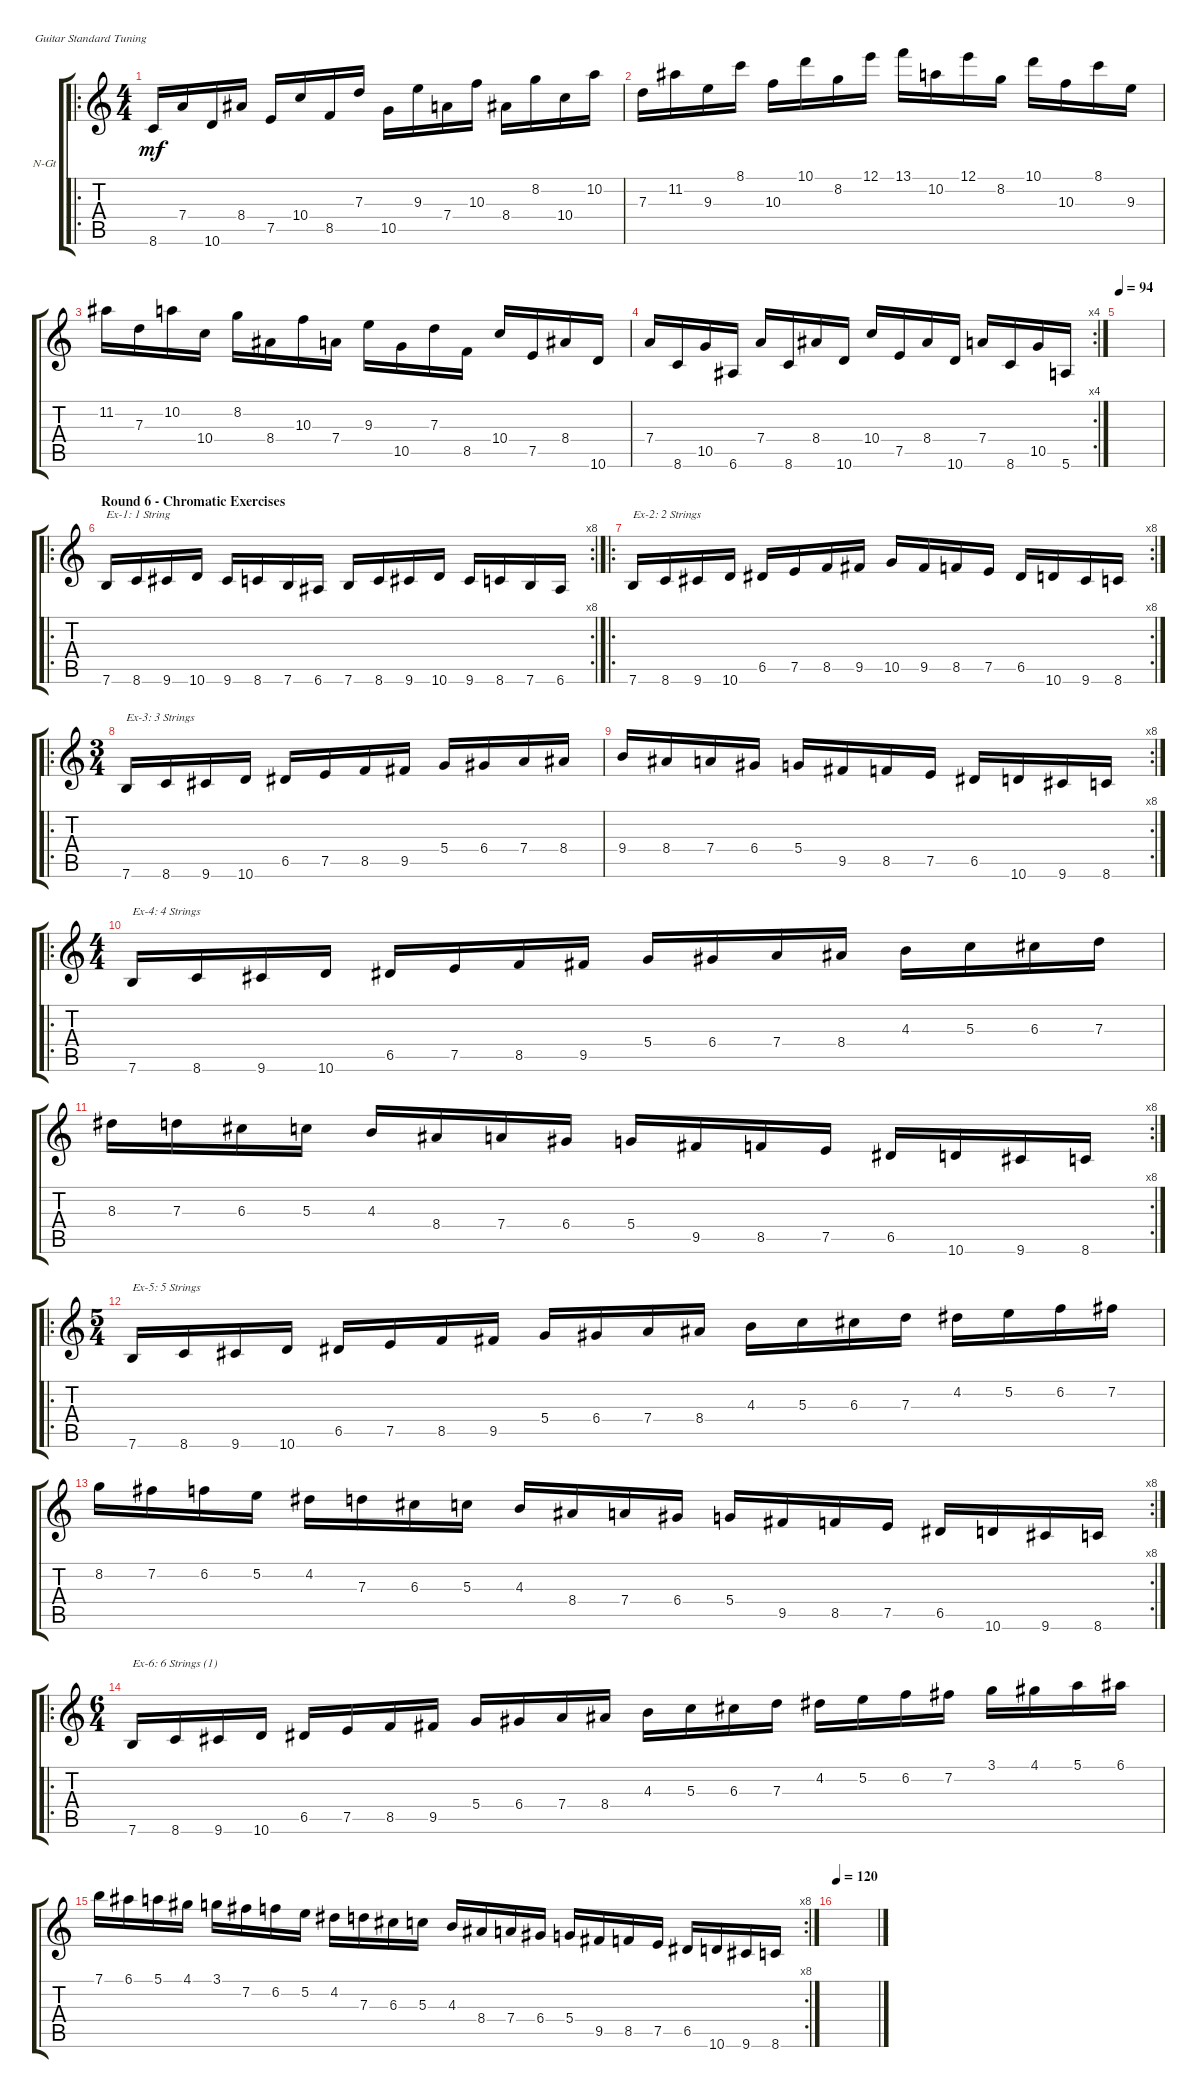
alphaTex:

\defaultSystemsLayout 4
\bracketExtendMode groupsimilarinstruments
\firstSystemTrackNameOrientation horizontal
\otherSystemsTrackNameOrientation horizontal
\track ("Nylon Guitar" "N-Gt") {instrument acousticguitarnylon}
\staff {score tabs}
\tuning (E4 B3 G3 D3 A2 E2)
\ro
\ts (4 4)
\tempo (105 hide)
\clef g2
\ks c
8.6.16{dy mf} 7.4.16 10.6.16 8.4.16 7.5.16 10.4.16 8.5.16 7.3.16 10.5.16 9.3.16 7.4.16 10.3.16 8.4.16 8.2.16 10.4.16 10.2.16 |
7.3.16 11.2.16 9.3.16 8.1.16 10.3.16 10.1.16 8.2.16 12.1.16 13.1.16 10.2.16 12.1.16 8.2.16 10.1.16 10.3.16 8.1.16 9.3.16 |
11.2.16 7.3.16 10.2.16 10.4.16 8.2.16 8.4.16 10.3.16 7.4.16 9.3.16 10.5.16 7.3.16 8.5.16 10.4.16 7.5.16 8.4.16 10.6.16 |
\rc 4
7.4.16 8.6.16 10.5.16 6.6.16 7.4.16 8.6.16 8.4.16 10.6.16 10.4.16 7.5.16 8.4.16 10.6.16 7.4.16 8.6.16 10.5.16 5.6.16 |
\tempo 94
|
\ro
\rc 8
\section ("" "Round 6 - Chromatic Exercises")
\tempo (94 hide)
\scale
0.530186 7.6.16{txt "Ex-1: 1 String                                   "} 8.6.16 9.6.16 10.6.16 9.6.16 8.6.16 7.6.16 6.6.16 7.6.16 8.6.16 9.6.16 10.6.16 9.6.16 8.6.16 7.6.16 6.6.16 |
\ro
\rc 8
\scale
0.469891 7.6.16{txt "Ex-2: 2 Strings"} 8.6.16 9.6.16 10.6.16 6.5.16 7.5.16 8.5.16 9.5.16 10.5.16 9.5.16 8.5.16 7.5.16 6.5.16 10.6.16 9.6.16 8.6.16 |
\ro
\ts (3 4)
7.6.16{txt "Ex-3: 3 Strings"} 8.6.16 9.6.16 10.6.16 6.5.16 7.5.16 8.5.16 9.5.16 5.4.16 6.4.16 7.4.16 8.4.16 |
\rc 8
9.4.16 8.4.16 7.4.16 6.4.16 5.4.16 9.5.16 8.5.16 7.5.16 6.5.16 10.6.16 9.6.16 8.6.16 |
\ro
\ts (4 4)
7.6.16{txt "Ex-4: 4 Strings"} 8.6.16 9.6.16 10.6.16 6.5.16 7.5.16 8.5.16 9.5.16 5.4.16 6.4.16 7.4.16 8.4.16 4.3.16 5.3.16 6.3.16 7.3.16 |
\rc 8
8.3.16 7.3.16 6.3.16 5.3.16 4.3.16 8.4.16 7.4.16 6.4.16 5.4.16 9.5.16 8.5.16 7.5.16 6.5.16 10.6.16 9.6.16 8.6.16 |
\ro
\ts (5 4)
7.6.16{txt "Ex-5: 5 Strings" beam merge} 8.6.16{beam merge} 9.6.16{beam merge} 10.6.16{beam split} 6.5.16 7.5.16 8.5.16 9.5.16{beam split} 5.4.16 6.4.16 7.4.16 8.4.16 4.3.16 5.3.16 6.3.16 7.3.16{beam split} 4.2.16 5.2.16 6.2.16 7.2.16 |
\rc 8
8.2.16 7.2.16 6.2.16 5.2.16{beam split} 4.2.16{beam merge} 7.3.16{beam merge} 6.3.16{beam merge} 5.3.16{beam split} 4.3.16{beam merge} 8.4.16{beam merge} 7.4.16{beam merge} 6.4.16{beam split} 5.4.16{beam merge} 9.5.16{beam merge} 8.5.16{beam merge} 7.5.16{beam split} 6.5.16{beam merge} 10.6.16{beam merge} 9.6.16{beam merge} 8.6.16 |
\ro
\ts (6 4)
7.6.16{txt "Ex-6: 6 Strings (1)"} 8.6.16 9.6.16 10.6.16{beam split} 6.5.16 7.5.16 8.5.16 9.5.16{beam split} 5.4.16 6.4.16 7.4.16 8.4.16 4.3.16 5.3.16 6.3.16 7.3.16{beam split} 4.2.16 5.2.16 6.2.16 7.2.16{beam split} 3.1.16 4.1.16 5.1.16 6.1.16 |
\rc 8
7.1.16 6.1.16 5.1.16 4.1.16{beam split} 3.1.16{beam merge} 7.2.16 6.2.16 5.2.16{beam split} 4.2.16 7.3.16 6.3.16 5.3.16 4.3.16 8.4.16 7.4.16 6.4.16{beam split} 5.4.16 9.5.16 8.5.16 7.5.16{beam split} 6.5.16 10.6.16 9.6.16 8.6.16 |
\tempo 120
